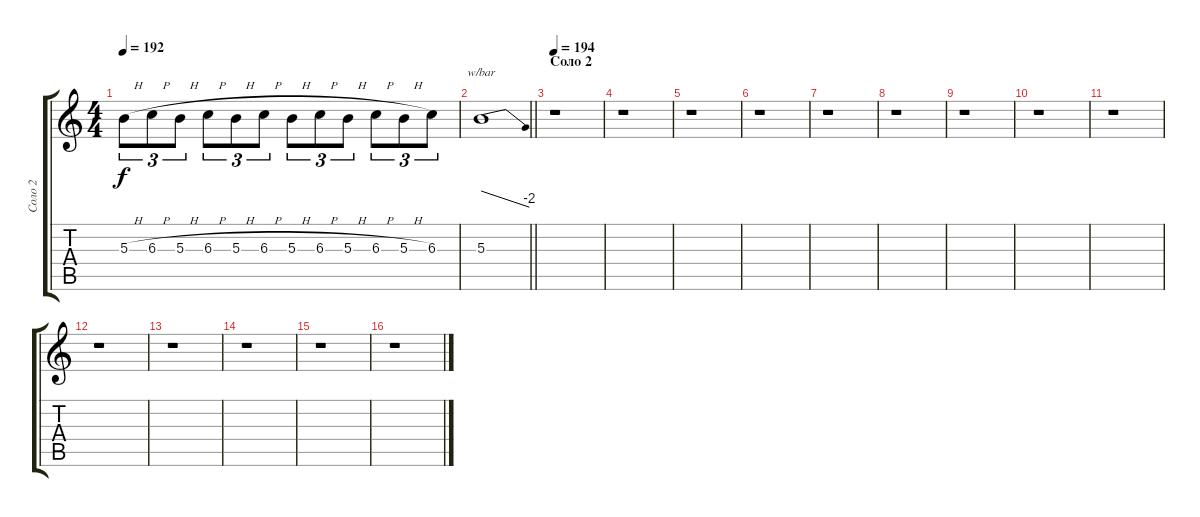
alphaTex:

\track ("Соло 2" "Соло 2") {instrument overdrivenguitar}
\staff {score tabs}
\tuning (Eb4 Bb3 Gb3 Db3 Ab2 Eb2) {hide}
\ts (4 4)
\tempo 192
\clef g2
\ks c
5.3{h}.8{tu (3 2) dy f} 6.3{h}.8{tu (3 2)} 5.3{h}.8{tu (3 2)} 6.3{h}.8{tu (3 2)} 5.3{h}.8{tu (3 2)} 6.3{h}.8{tu (3 2)} 5.3{h}.8{tu (3 2)} 6.3{h}.8{tu (3 2)} 5.3{h}.8{tu (3 2)} 6.3{h}.8{tu (3 2)} 5.3{h}.8{tu (3 2)} 6.3.8{tu (3 2)} |
\barLineRight lightlight
5.3.1{tbe (dive default 0 0 60 -8)} |
\section ("" "Соло 2")
\tempo 194
r.1 |
r.1 |
r.1 |
r.1 |
r.1 |
r.1 |
r.1 |
r.1 |
r.1 |
r.1 |
r.1 |
r.1 |
r.1 |
r.1
